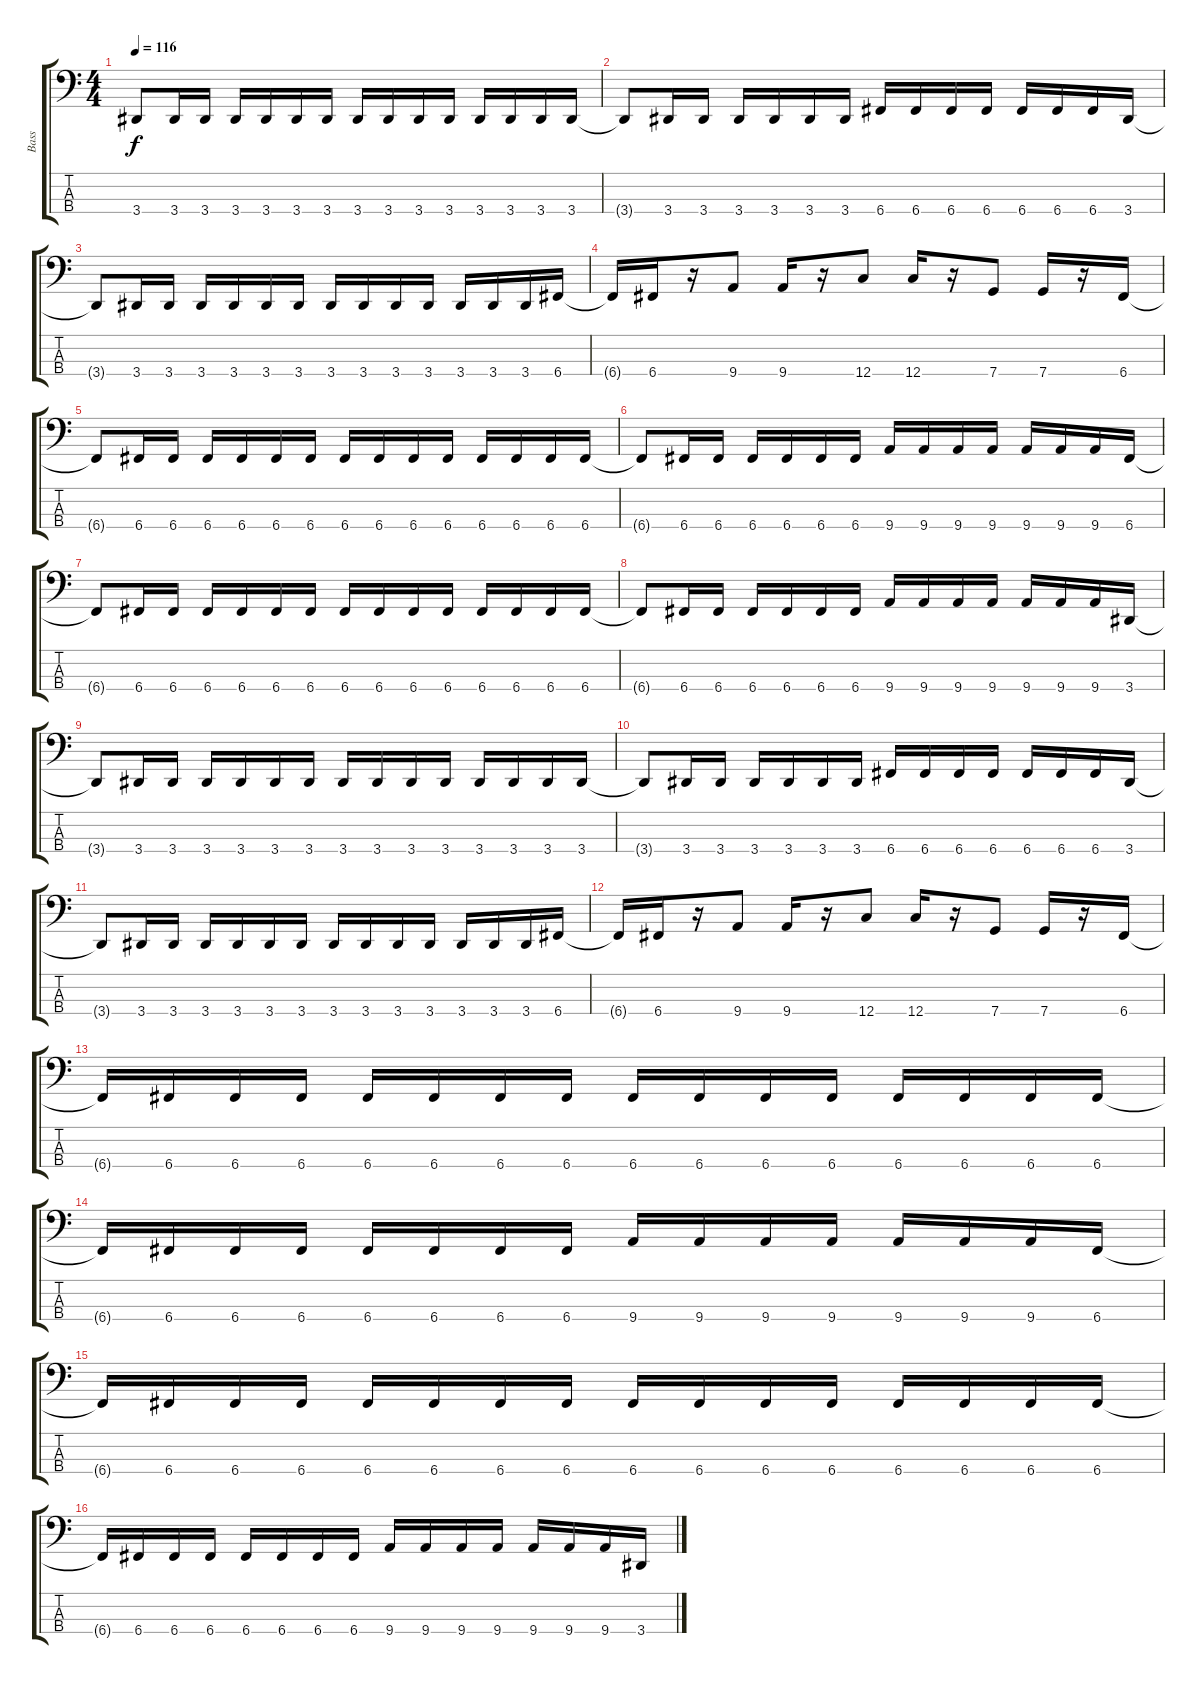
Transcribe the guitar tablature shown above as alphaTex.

\track ("Bass" "Bass") {instrument electricbasspick}
\staff {score tabs}
\tuning (F2 C2 G1 C1) {hide}
\ts (4 4)
\tempo 116
\clef f4
\ks c
3.4{t}.8{dy f} 3.4.16 3.4.16 3.4.16 3.4.16 3.4.16 3.4.16 3.4.16 3.4.16 3.4.16 3.4.16 3.4.16 3.4.16 3.4.16 3.4.16 |
3.4{t}.8 3.4.16 3.4.16 3.4.16 3.4.16 3.4.16 3.4.16 6.4.16 6.4.16 6.4.16 6.4.16 6.4.16 6.4.16 6.4.16 3.4.16 |
3.4{t}.8 3.4.16 3.4.16 3.4.16 3.4.16 3.4.16 3.4.16 3.4.16 3.4.16 3.4.16 3.4.16 3.4.16 3.4.16 3.4.16 6.4.16 |
6.4{t}.16 6.4.16 r.16 9.4.8 9.4.16 r.16 12.4.8 12.4.16 r.16 7.4.8 7.4.16 r.16 6.4.16 |
6.4{t}.8 6.4.16 6.4.16 6.4.16 6.4.16 6.4.16 6.4.16 6.4.16 6.4.16 6.4.16 6.4.16 6.4.16 6.4.16 6.4.16 6.4.16 |
6.4{t}.8 6.4.16 6.4.16 6.4.16 6.4.16 6.4.16 6.4.16 9.4.16 9.4.16 9.4.16 9.4.16 9.4.16 9.4.16 9.4.16 6.4.16 |
6.4{t}.8 6.4.16 6.4.16 6.4.16 6.4.16 6.4.16 6.4.16 6.4.16 6.4.16 6.4.16 6.4.16 6.4.16 6.4.16 6.4.16 6.4.16 |
6.4{t}.8 6.4.16 6.4.16 6.4.16 6.4.16 6.4.16 6.4.16 9.4.16 9.4.16 9.4.16 9.4.16 9.4.16 9.4.16 9.4.16 3.4.16 |
3.4{t}.8 3.4.16 3.4.16 3.4.16 3.4.16 3.4.16 3.4.16 3.4.16 3.4.16 3.4.16 3.4.16 3.4.16 3.4.16 3.4.16 3.4.16 |
3.4{t}.8 3.4.16 3.4.16 3.4.16 3.4.16 3.4.16 3.4.16 6.4.16 6.4.16 6.4.16 6.4.16 6.4.16 6.4.16 6.4.16 3.4.16 |
3.4{t}.8 3.4.16 3.4.16 3.4.16 3.4.16 3.4.16 3.4.16 3.4.16 3.4.16 3.4.16 3.4.16 3.4.16 3.4.16 3.4.16 6.4.16 |
6.4{t}.16 6.4.16 r.16 9.4.8 9.4.16 r.16 12.4.8 12.4.16 r.16 7.4.8 7.4.16 r.16 6.4.16 |
6.4{t}.16 6.4.16 6.4.16 6.4.16 6.4.16 6.4.16 6.4.16 6.4.16 6.4.16 6.4.16 6.4.16 6.4.16 6.4.16 6.4.16 6.4.16 6.4.16 |
6.4{t}.16 6.4.16 6.4.16 6.4.16 6.4.16 6.4.16 6.4.16 6.4.16 9.4.16 9.4.16 9.4.16 9.4.16 9.4.16 9.4.16 9.4.16 6.4.16 |
6.4{t}.16 6.4.16 6.4.16 6.4.16 6.4.16 6.4.16 6.4.16 6.4.16 6.4.16 6.4.16 6.4.16 6.4.16 6.4.16 6.4.16 6.4.16 6.4.16 |
6.4{t}.16 6.4.16 6.4.16 6.4.16 6.4.16 6.4.16 6.4.16 6.4.16 9.4.16 9.4.16 9.4.16 9.4.16 9.4.16 9.4.16 9.4.16 3.4.16
